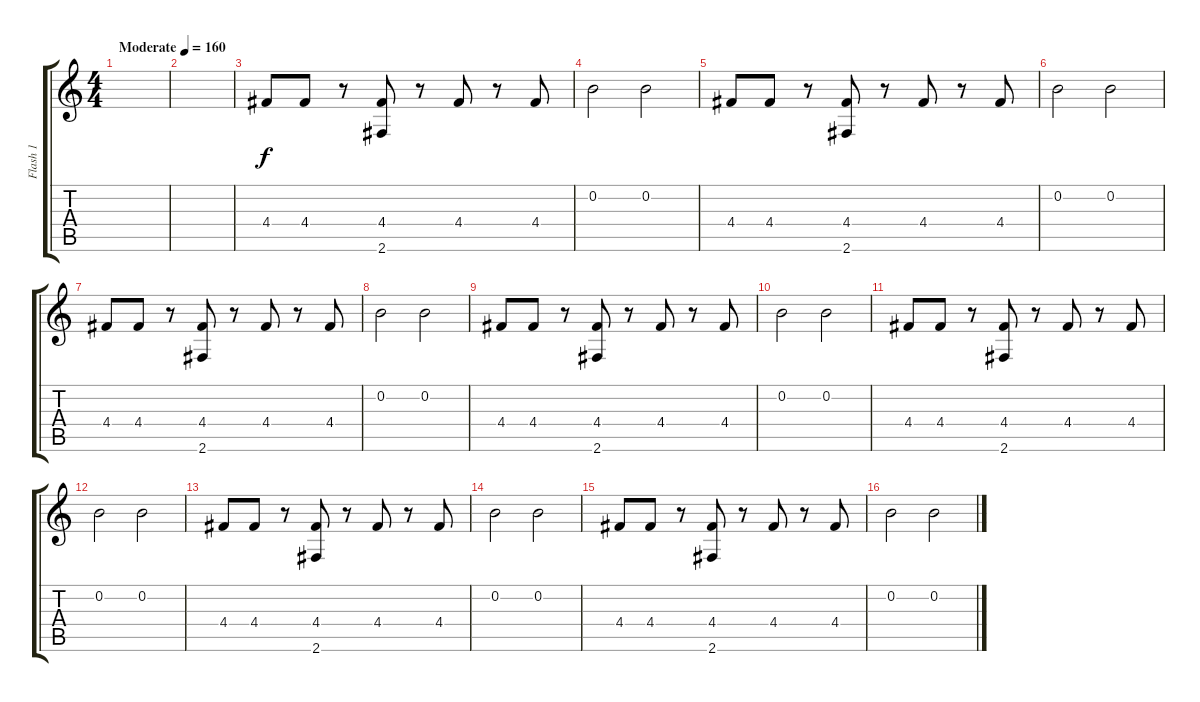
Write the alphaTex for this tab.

\track ("Flash 1" "Flash 1") {instrument synthbass2}
\staff {score tabs}
\tuning (E4 B3 G3 D3 A2 E2) {hide}
\ts (4 4)
\tempo (160 "Moderate")
\clef g2
\ks c
|
|
4.4.8 4.4.8 r.8 (4.4 2.6).8 r.8 4.4.8 r.8 4.4.8 |
0.2.2 0.2.2 |
4.4.8 4.4.8 r.8 (4.4 2.6).8 r.8 4.4.8 r.8 4.4.8 |
0.2.2 0.2.2 |
4.4.8 4.4.8 r.8 (4.4 2.6).8 r.8 4.4.8 r.8 4.4.8 |
0.2.2 0.2.2 |
4.4.8 4.4.8 r.8 (4.4 2.6).8 r.8 4.4.8 r.8 4.4.8 |
0.2.2 0.2.2 |
4.4.8 4.4.8 r.8 (4.4 2.6).8 r.8 4.4.8 r.8 4.4.8 |
0.2.2 0.2.2 |
4.4.8 4.4.8 r.8 (4.4 2.6).8 r.8 4.4.8 r.8 4.4.8 |
0.2.2 0.2.2 |
4.4.8 4.4.8 r.8 (4.4 2.6).8 r.8 4.4.8 r.8 4.4.8 |
0.2.2 0.2.2
